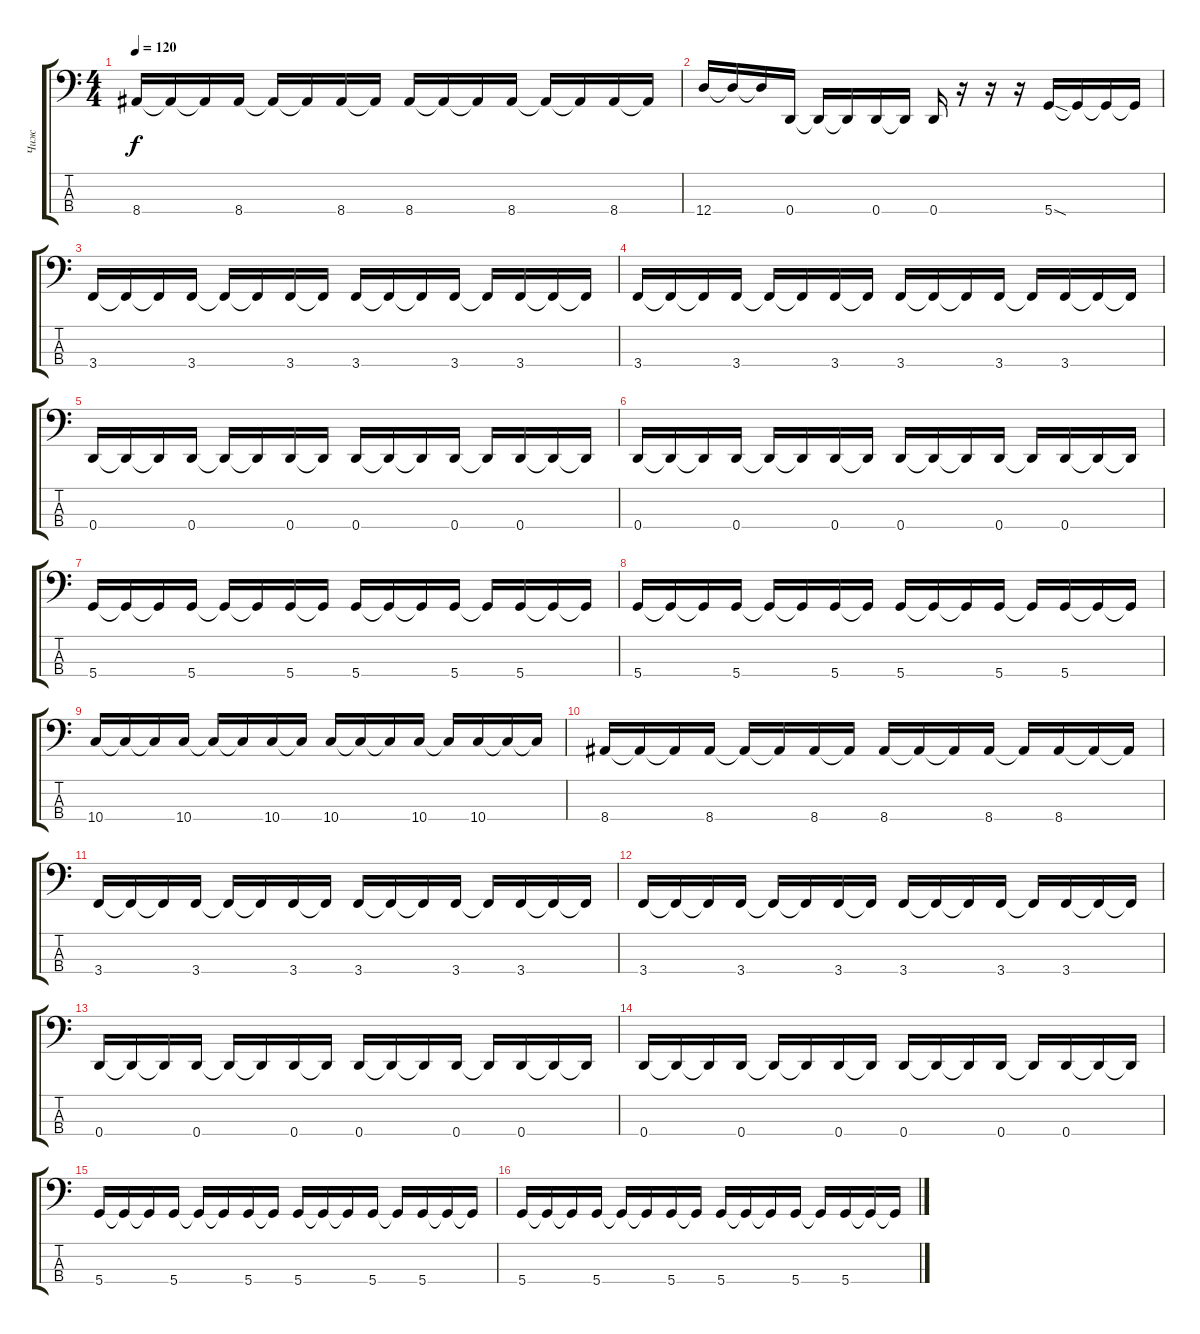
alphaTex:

\track ("Чиж" "Чиж") {instrument electricbassfinger}
\staff {score tabs}
\tuning (G2 D2 A1 D1) {hide}
\ts (4 4)
\tempo 120
\clef f4
\ks c
8.4.16{dy f} 8.4{t}.16 8.4{t}.16 8.4.16 8.4{t}.16 8.4{t}.16 8.4.16 8.4{t}.16 8.4.16 8.4{t}.16 8.4{t}.16 8.4.16 8.4{t}.16 8.4{t}.16 8.4.16 8.4{t}.16 |
12.4.16 12.4{t}.16 12.4{t}.16 0.4.16 0.4{t}.16 0.4{t}.16 0.4.16 0.4{t}.16 0.4.16 r.16 r.16 r.16 5.4{sod}.16 5.4{t}.16 5.4{t}.16 5.4{t}.16 |
3.4.16 3.4{t}.16 3.4{t}.16 3.4.16 3.4{t}.16 3.4{t}.16 3.4.16 3.4{t}.16 3.4.16 3.4{t}.16 3.4{t}.16 3.4.16 3.4{t}.16 3.4.16 3.4{t}.16 3.4{t}.16 |
3.4.16 3.4{t}.16 3.4{t}.16 3.4.16 3.4{t}.16 3.4{t}.16 3.4.16 3.4{t}.16 3.4.16 3.4{t}.16 3.4{t}.16 3.4.16 3.4{t}.16 3.4.16 3.4{t}.16 3.4{t}.16 |
0.4.16 0.4{t}.16 0.4{t}.16 0.4.16 0.4{t}.16 0.4{t}.16 0.4.16 0.4{t}.16 0.4.16 0.4{t}.16 0.4{t}.16 0.4.16 0.4{t}.16 0.4.16 0.4{t}.16 0.4{t}.16 |
0.4.16 0.4{t}.16 0.4{t}.16 0.4.16 0.4{t}.16 0.4{t}.16 0.4.16 0.4{t}.16 0.4.16 0.4{t}.16 0.4{t}.16 0.4.16 0.4{t}.16 0.4.16 0.4{t}.16 0.4{t}.16 |
5.4.16 5.4{t}.16 5.4{t}.16 5.4.16 5.4{t}.16 5.4{t}.16 5.4.16 5.4{t}.16 5.4.16 5.4{t}.16 5.4{t}.16 5.4.16 5.4{t}.16 5.4.16 5.4{t}.16 5.4{t}.16 |
5.4.16 5.4{t}.16 5.4{t}.16 5.4.16 5.4{t}.16 5.4{t}.16 5.4.16 5.4{t}.16 5.4.16 5.4{t}.16 5.4{t}.16 5.4.16 5.4{t}.16 5.4.16 5.4{t}.16 5.4{t}.16 |
10.4.16 10.4{t}.16 10.4{t}.16 10.4.16 10.4{t}.16 10.4{t}.16 10.4.16 10.4{t}.16 10.4.16 10.4{t}.16 10.4{t}.16 10.4.16 10.4{t}.16 10.4.16 10.4{t}.16 10.4{t}.16 |
8.4.16 8.4{t}.16 8.4{t}.16 8.4.16 8.4{t}.16 8.4{t}.16 8.4.16 8.4{t}.16 8.4.16 8.4{t}.16 8.4{t}.16 8.4.16 8.4{t}.16 8.4.16 8.4{t}.16 8.4{t}.16 |
3.4.16 3.4{t}.16 3.4{t}.16 3.4.16 3.4{t}.16 3.4{t}.16 3.4.16 3.4{t}.16 3.4.16 3.4{t}.16 3.4{t}.16 3.4.16 3.4{t}.16 3.4.16 3.4{t}.16 3.4{t}.16 |
3.4.16 3.4{t}.16 3.4{t}.16 3.4.16 3.4{t}.16 3.4{t}.16 3.4.16 3.4{t}.16 3.4.16 3.4{t}.16 3.4{t}.16 3.4.16 3.4{t}.16 3.4.16 3.4{t}.16 3.4{t}.16 |
0.4.16 0.4{t}.16 0.4{t}.16 0.4.16 0.4{t}.16 0.4{t}.16 0.4.16 0.4{t}.16 0.4.16 0.4{t}.16 0.4{t}.16 0.4.16 0.4{t}.16 0.4.16 0.4{t}.16 0.4{t}.16 |
0.4.16 0.4{t}.16 0.4{t}.16 0.4.16 0.4{t}.16 0.4{t}.16 0.4.16 0.4{t}.16 0.4.16 0.4{t}.16 0.4{t}.16 0.4.16 0.4{t}.16 0.4.16 0.4{t}.16 0.4{t}.16 |
5.4.16 5.4{t}.16 5.4{t}.16 5.4.16 5.4{t}.16 5.4{t}.16 5.4.16 5.4{t}.16 5.4.16 5.4{t}.16 5.4{t}.16 5.4.16 5.4{t}.16 5.4.16 5.4{t}.16 5.4{t}.16 |
5.4.16 5.4{t}.16 5.4{t}.16 5.4.16 5.4{t}.16 5.4{t}.16 5.4.16 5.4{t}.16 5.4.16 5.4{t}.16 5.4{t}.16 5.4.16 5.4{t}.16 5.4.16 5.4{t}.16 5.4{t}.16
